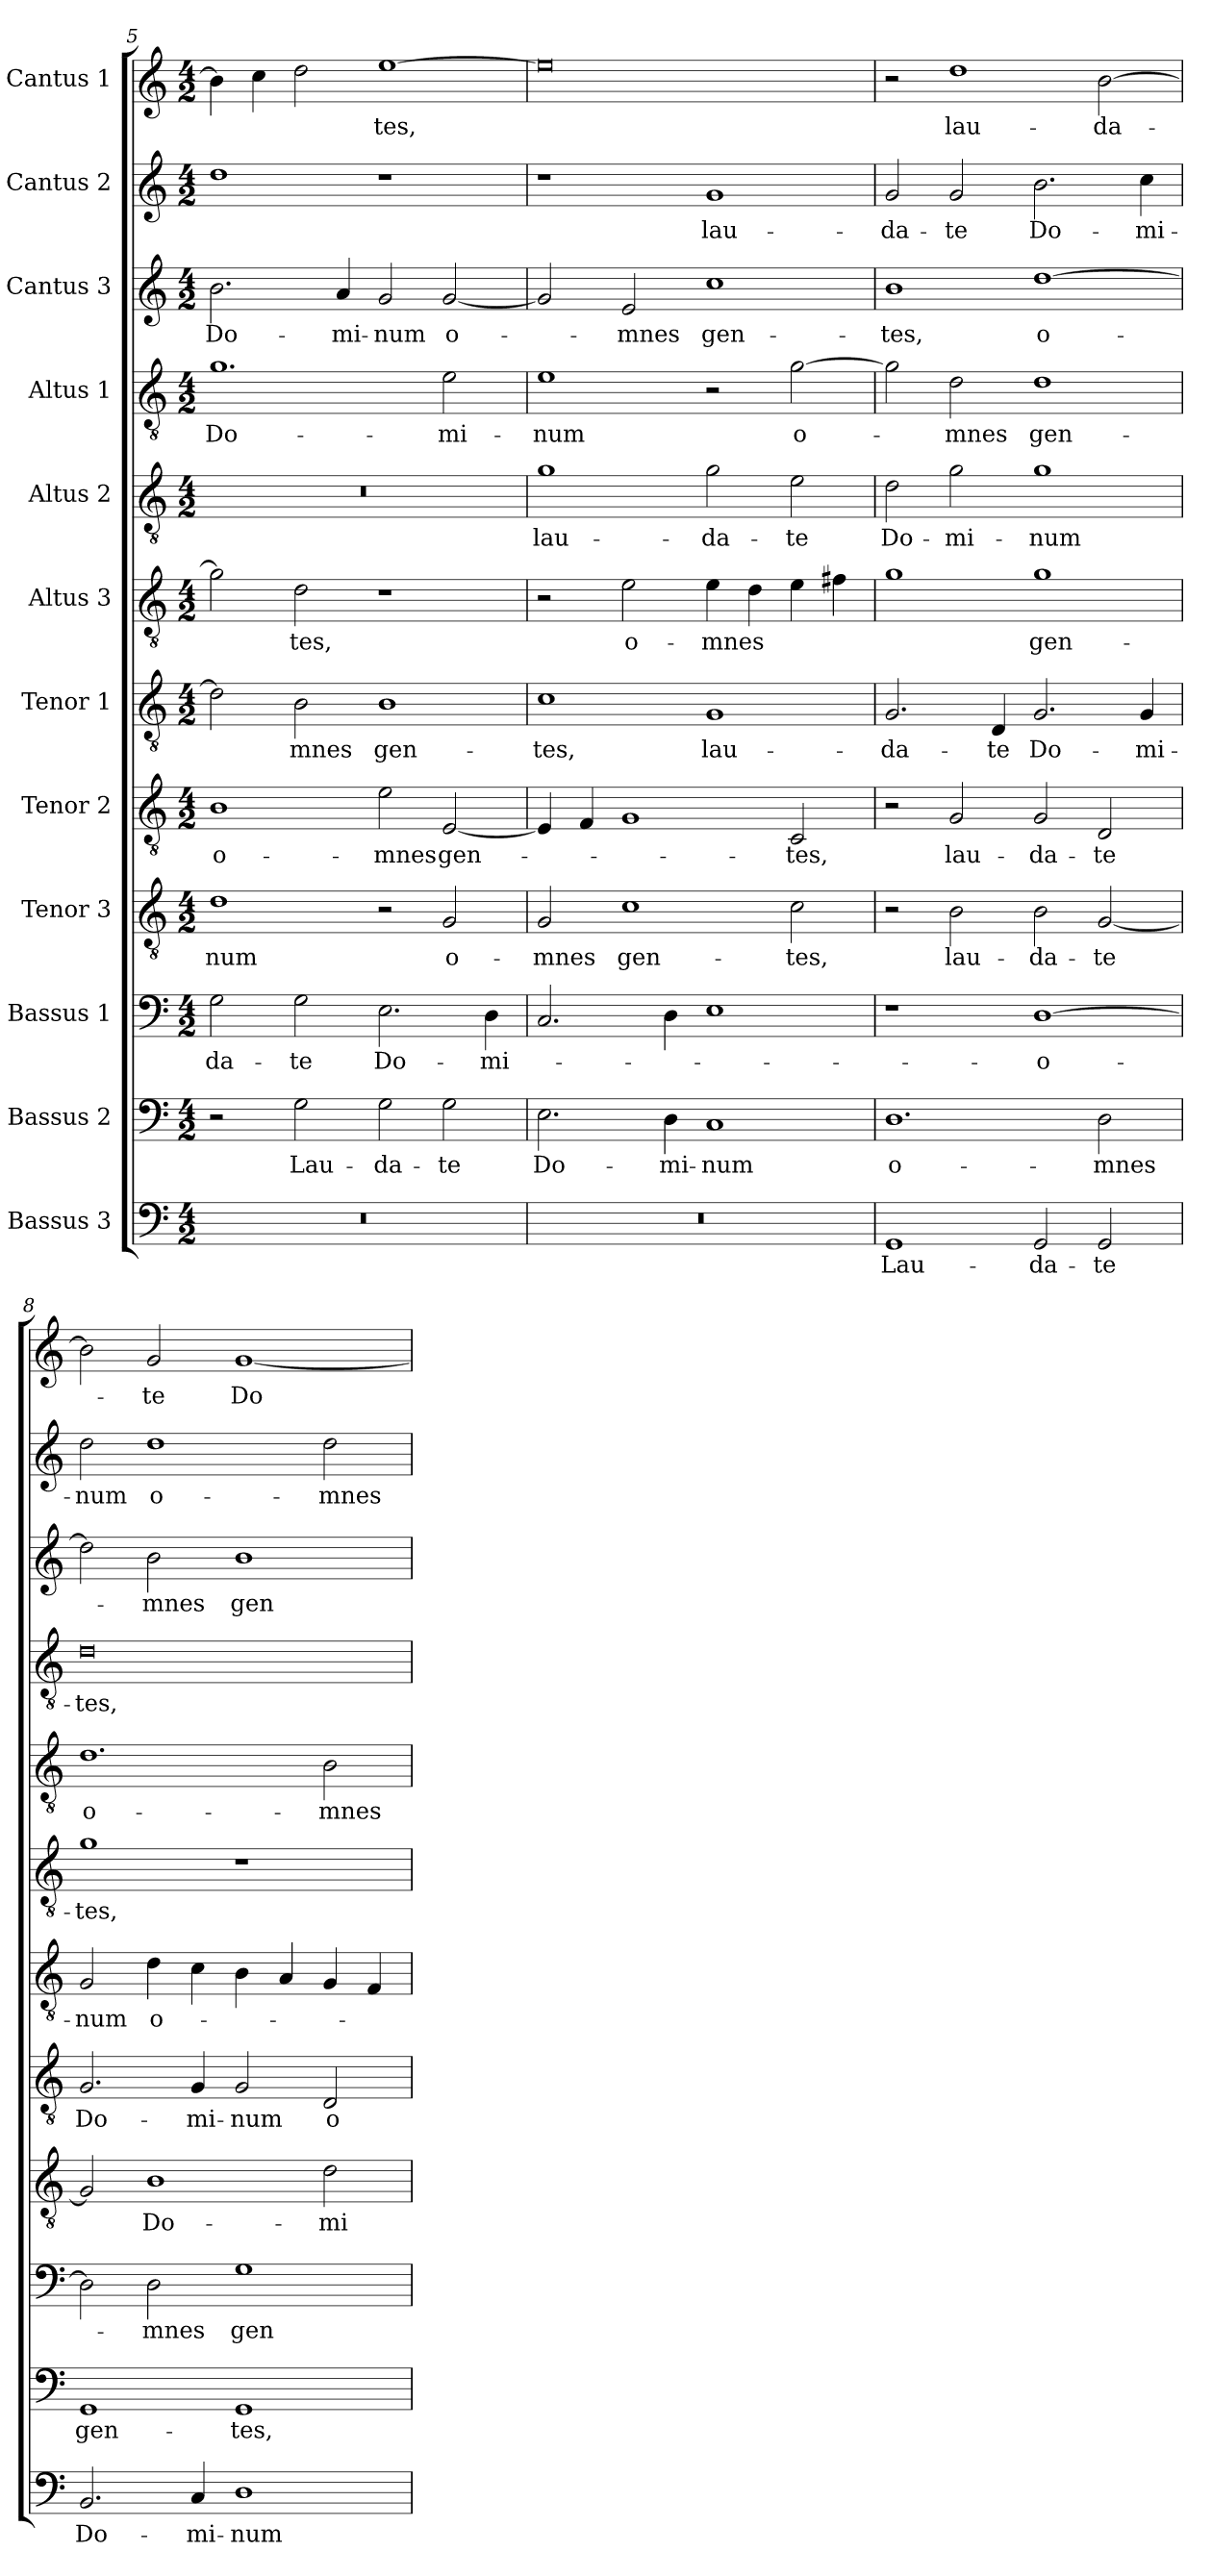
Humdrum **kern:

**kern	**text	**kern	**text	**kern	**text	**kern	**text	**kern	**text	**kern	**text	**kern	**text	**kern	**text	**kern	**text	**kern	**text	**kern	**text	**kern	**text
*part12	*part12	*part11	*part11	*part10	*part10	*part9	*part9	*part8	*part8	*part7	*part7	*part6	*part6	*part5	*part5	*part4	*part4	*part3	*part3	*part2	*part2	*part1	*part1
*staff12	*staff12	*staff11	*staff11	*staff10	*staff10	*staff9	*staff9	*staff8	*staff8	*staff7	*staff7	*staff6	*staff6	*staff5	*staff5	*staff4	*staff4	*staff3	*staff3	*staff2	*staff2	*staff1	*staff1
*I"Bassus 3	*	*I"Bassus 2	*	*I"Bassus 1	*	*I"Tenor 3	*	*I"Tenor 2	*	*I"Tenor 1	*	*I"Altus 3	*	*I"Altus 2	*	*I"Altus 1	*	*I"Cantus 3	*	*I"Cantus 2	*	*I"Cantus 1	*
*clefF4	*	*clefF4	*	*clefF4	*	*clefGv2	*	*clefGv2	*	*clefGv2	*	*clefGv2	*	*clefGv2	*	*clefGv2	*	*clefG2	*	*clefG2	*	*clefG2	*
*k[]	*	*k[]	*	*k[]	*	*k[]	*	*k[]	*	*k[]	*	*k[]	*	*k[]	*	*k[]	*	*k[]	*	*k[]	*	*k[]	*
*C:	*	*C:	*	*C:	*	*C:	*	*C:	*	*C:	*	*C:	*	*C:	*	*C:	*	*C:	*	*C:	*	*C:	*
*M4/2	*	*M4/2	*	*M4/2	*	*M4/2	*	*M4/2	*	*M4/2	*	*M4/2	*	*M4/2	*	*M4/2	*	*M4/2	*	*M4/2	*	*M4/2	*
=5	=5	=5	=5	=5	=5	=5	=5	=5	=5	=5	=5	=5	=5	=5	=5	=5	=5	=5	=5	=5	=5	=5	=5
!	!	!	!	!	!LO:LY:b	!	!LO:LY:b	!	!LO:LY:b	!	!	!	!	!	!	!	!LO:LY:b	!	!LO:LY:b	!	!	!	!
0r	.	2r	.	2G\	-da-	1d	-num	1B	o-	2d\]	.	2g\]	.	0r	.	1.g	Do-	2.b\	Do-	1dd	.	4b\]	.
.	.	.	.	.	.	.	.	.	.	.	.	.	.	.	.	.	.	.	.	.	.	4cc\	.
!	!	!	!LO:LY:b	!	!LO:LY:b	!	!	!	!	!	!LO:LY:b	!	!LO:LY:b	!	!	!	!	!	!	!	!	!	!
.	.	2G\	Lau-	2G\	-te	.	.	.	.	2B\	-mnes	2d\	-tes,	.	.	.	.	.	.	.	.	2dd\	.
!	!	!	!	!	!	!	!	!	!	!	!	!	!	!	!	!	!	!	!LO:LY:b	!	!	!	!
.	.	.	.	.	.	.	.	.	.	.	.	.	.	.	.	.	.	4a/	-mi-	.	.	.	.
!	!	!	!LO:LY:b	!	!LO:LY:b	!	!	!	!LO:LY:b	!	!LO:LY:b	!	!	!	!	!	!	!	!LO:LY:b	!	!	!	!LO:LY:b
.	.	2G\	-da-	2.E\	Do-	2r	.	2e\	-mnes	1B	gen-	1r	.	.	.	.	.	2g/	-num	1r	.	[1ee	-tes,
!	!	!	!LO:LY:b	!	!	!	!LO:LY:b	!	!LO:LY:b	!	!	!	!	!	!	!	!LO:LY:b	!	!LO:LY:b	!	!	!	!
.	.	2G\	-te	.	.	2G/	o-	[2E/	gen-	.	.	.	.	.	.	2e\	-mi-	[2g/	o-	.	.	.	.
!	!	!	!	!	!LO:LY:b	!	!	!	!	!	!	!	!	!	!	!	!	!	!	!	!	!	!
.	.	.	.	4D\	-mi-	.	.	.	.	.	.	.	.	.	.	.	.	.	.	.	.	.	.
!!LO:PB:g=z
=6	=6	=6	=6	=6	=6	=6	=6	=6	=6	=6	=6	=6	=6	=6	=6	=6	=6	=6	=6	=6	=6	=6	=6
!	!	!	!LO:LY:b	!	!	!	!LO:LY:b	!	!	!	!LO:LY:b	!	!	!	!LO:LY:b	!	!LO:LY:b	!	!	!	!	!	!
0r	.	2.E\	Do-	2.C/	.	2G/	-mnes	4E/]	.	1c	-tes,	2r	.	1g	lau-	1e	-num	2g/]	.	1r	.	0ee]	.
.	.	.	.	.	.	.	.	4F/	.	.	.	.	.	.	.	.	.	.	.	.	.	.	.
!	!	!	!	!	!	!	!LO:LY:b	!	!	!	!	!	!LO:LY:b	!	!	!	!	!	!LO:LY:b	!	!	!	!
.	.	.	.	.	.	1c	gen-	1G	.	.	.	2e\	o-	.	.	.	.	2e/	-mnes	.	.	.	.
!	!	!	!LO:LY:b	!	!	!	!	!	!	!	!	!	!	!	!	!	!	!	!	!	!	!	!
.	.	4D\	-mi-	4D\	.	.	.	.	.	.	.	.	.	.	.	.	.	.	.	.	.	.	.
!	!	!	!LO:LY:b	!	!	!	!	!	!	!	!LO:LY:b	!	!LO:LY:b	!	!LO:LY:b	!	!	!	!LO:LY:b	!	!LO:LY:b	!	!
.	.	1C	-num	1E	.	.	.	.	.	1G	lau-	4e\	-mnes	2g\	-da-	2r	.	1cc	gen-	1g	lau-	.	.
.	.	.	.	.	.	.	.	.	.	.	.	4d\	.	.	.	.	.	.	.	.	.	.	.
!	!	!	!	!	!	!	!LO:LY:b	!	!LO:LY:b	!	!	!	!	!	!LO:LY:b	!	!LO:LY:b	!	!	!	!	!	!
.	.	.	.	.	.	2c\	-tes,	2C/	-tes,	.	.	4e\	.	2e\	-te	[2g\	o-	.	.	.	.	.	.
.	.	.	.	.	.	.	.	.	.	.	.	4f#\	.	.	.	.	.	.	.	.	.	.	.
=7	=7	=7	=7	=7	=7	=7	=7	=7	=7	=7	=7	=7	=7	=7	=7	=7	=7	=7	=7	=7	=7	=7	=7
!	!LO:LY:b	!	!LO:LY:b	!	!	!	!	!	!	!	!LO:LY:b	!	!	!	!LO:LY:b	!	!	!	!LO:LY:b	!	!LO:LY:b	!	!
1GG	Lau-	1.D	o-	1r	.	2r	.	2r	.	2.G/	-da-	1g	.	2d\	Do-	2g\]	.	1b	-tes,	2g/	-da-	2r	.
!	!	!	!	!	!	!	!LO:LY:b	!	!LO:LY:b	!	!	!	!	!	!LO:LY:b	!	!LO:LY:b	!	!	!	!LO:LY:b	!	!LO:LY:b
.	.	.	.	.	.	2B\	lau-	2G/	lau-	.	.	.	.	2g\	-mi-	2d\	-mnes	.	.	2g/	-te	1dd	lau-
!	!	!	!	!	!	!	!	!	!	!	!LO:LY:b	!	!	!	!	!	!	!	!	!	!	!	!
.	.	.	.	.	.	.	.	.	.	4D/	-te	.	.	.	.	.	.	.	.	.	.	.	.
!	!LO:LY:b	!	!	!	!LO:LY:b	!	!LO:LY:b	!	!LO:LY:b	!	!LO:LY:b	!	!LO:LY:b	!	!LO:LY:b	!	!LO:LY:b	!	!LO:LY:b	!	!LO:LY:b	!	!
2GG/	-da-	.	.	[1D	-o-	2B\	-da-	2G/	-da-	2.G/	Do-	1g	gen-	1g	-num	1d	gen-	[1dd	o-	2.b\	Do-	.	.
!	!LO:LY:b	!	!LO:LY:b	!	!	!	!LO:LY:b	!	!LO:LY:b	!	!	!	!	!	!	!	!	!	!	!	!	!	!LO:LY:b
2GG/	-te	2D\	-mnes	.	.	[2G/	-te	2D/	-te	.	.	.	.	.	.	.	.	.	.	.	.	[2b\	-da-
!	!	!	!	!	!	!	!	!	!	!	!LO:LY:b	!	!	!	!	!	!	!	!	!	!LO:LY:b	!	!
.	.	.	.	.	.	.	.	.	.	4G/	-mi-	.	.	.	.	.	.	.	.	4cc\	-mi-	.	.
=8	=8	=8	=8	=8	=8	=8	=8	=8	=8	=8	=8	=8	=8	=8	=8	=8	=8	=8	=8	=8	=8	=8	=8
!	!LO:LY:b	!	!LO:LY:b	!	!	!	!	!	!LO:LY:b	!	!LO:LY:b	!	!LO:LY:b	!	!LO:LY:b	!	!LO:LY:b	!	!	!	!LO:LY:b	!	!
2.BB/	Do-	1GG	gen-	2D\]	.	2G/]	.	2.G/	Do-	2G/	-num	1g	-tes,	1.d	o-	0d	-tes,	2dd\]	.	2dd\	-num	2b\]	.
!	!	!	!	!	!LO:LY:b	!	!LO:LY:b	!	!	!	!LO:LY:b	!	!	!	!	!	!	!	!LO:LY:b	!	!LO:LY:b	!	!LO:LY:b
.	.	.	.	2D\	-mnes	1B	Do-	.	.	4d\	o-	.	.	.	.	.	.	2b\	-mnes	1dd	o-	2g/	-te
!	!LO:LY:b	!	!	!	!	!	!	!	!LO:LY:b	!	!	!	!	!	!	!	!	!	!	!	!	!	!
4C/	-mi-	.	.	.	.	.	.	4G/	-mi-	4c\	.	.	.	.	.	.	.	.	.	.	.	.	.
!	!LO:LY:b	!	!LO:LY:b	!	!LO:LY:b	!	!	!	!LO:LY:b	!	!	!	!	!	!	!	!	!	!LO:LY:b	!	!	!	!LO:LY:b
1D	-num	1GG	-tes,	1G	gen-	.	.	2G/	-num	4B\	.	1r	.	.	.	.	.	1b	gen-	.	.	[1g	Do-
.	.	.	.	.	.	.	.	.	.	4A/	.	.	.	.	.	.	.	.	.	.	.	.	.
!	!	!	!	!	!	!	!LO:LY:b	!	!LO:LY:b	!	!	!	!	!	!LO:LY:b	!	!	!	!	!	!LO:LY:b	!	!
.	.	.	.	.	.	2d\	-mi-	2D/	o-	4G/	.	.	.	2B\	-mnes	.	.	.	.	2dd\	-mnes	.	.
.	.	.	.	.	.	.	.	.	.	4F/	.	.	.	.	.	.	.	.	.	.	.	.	.
=	=	=	=	=	=	=	=	=	=	=	=	=	=	=	=	=	=	=	=	=	=	=	=
*-	*-	*-	*-	*-	*-	*-	*-	*-	*-	*-	*-	*-	*-	*-	*-	*-	*-	*-	*-	*-	*-	*-	*-
